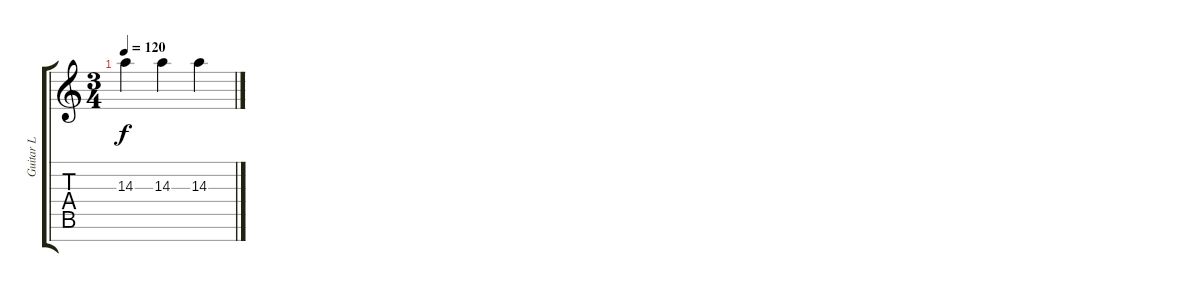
\track ("Guitar L" "Guitar L") {instrument acousticguitarsteel}
\staff {score tabs}
\tuning (E4 B3 G3 D3 A2 E2 B1) {hide}
\ts (3 4)
\tempo 120
\clef g2
\ks c
14.3.4{dy f} 14.3.4 14.3.4
